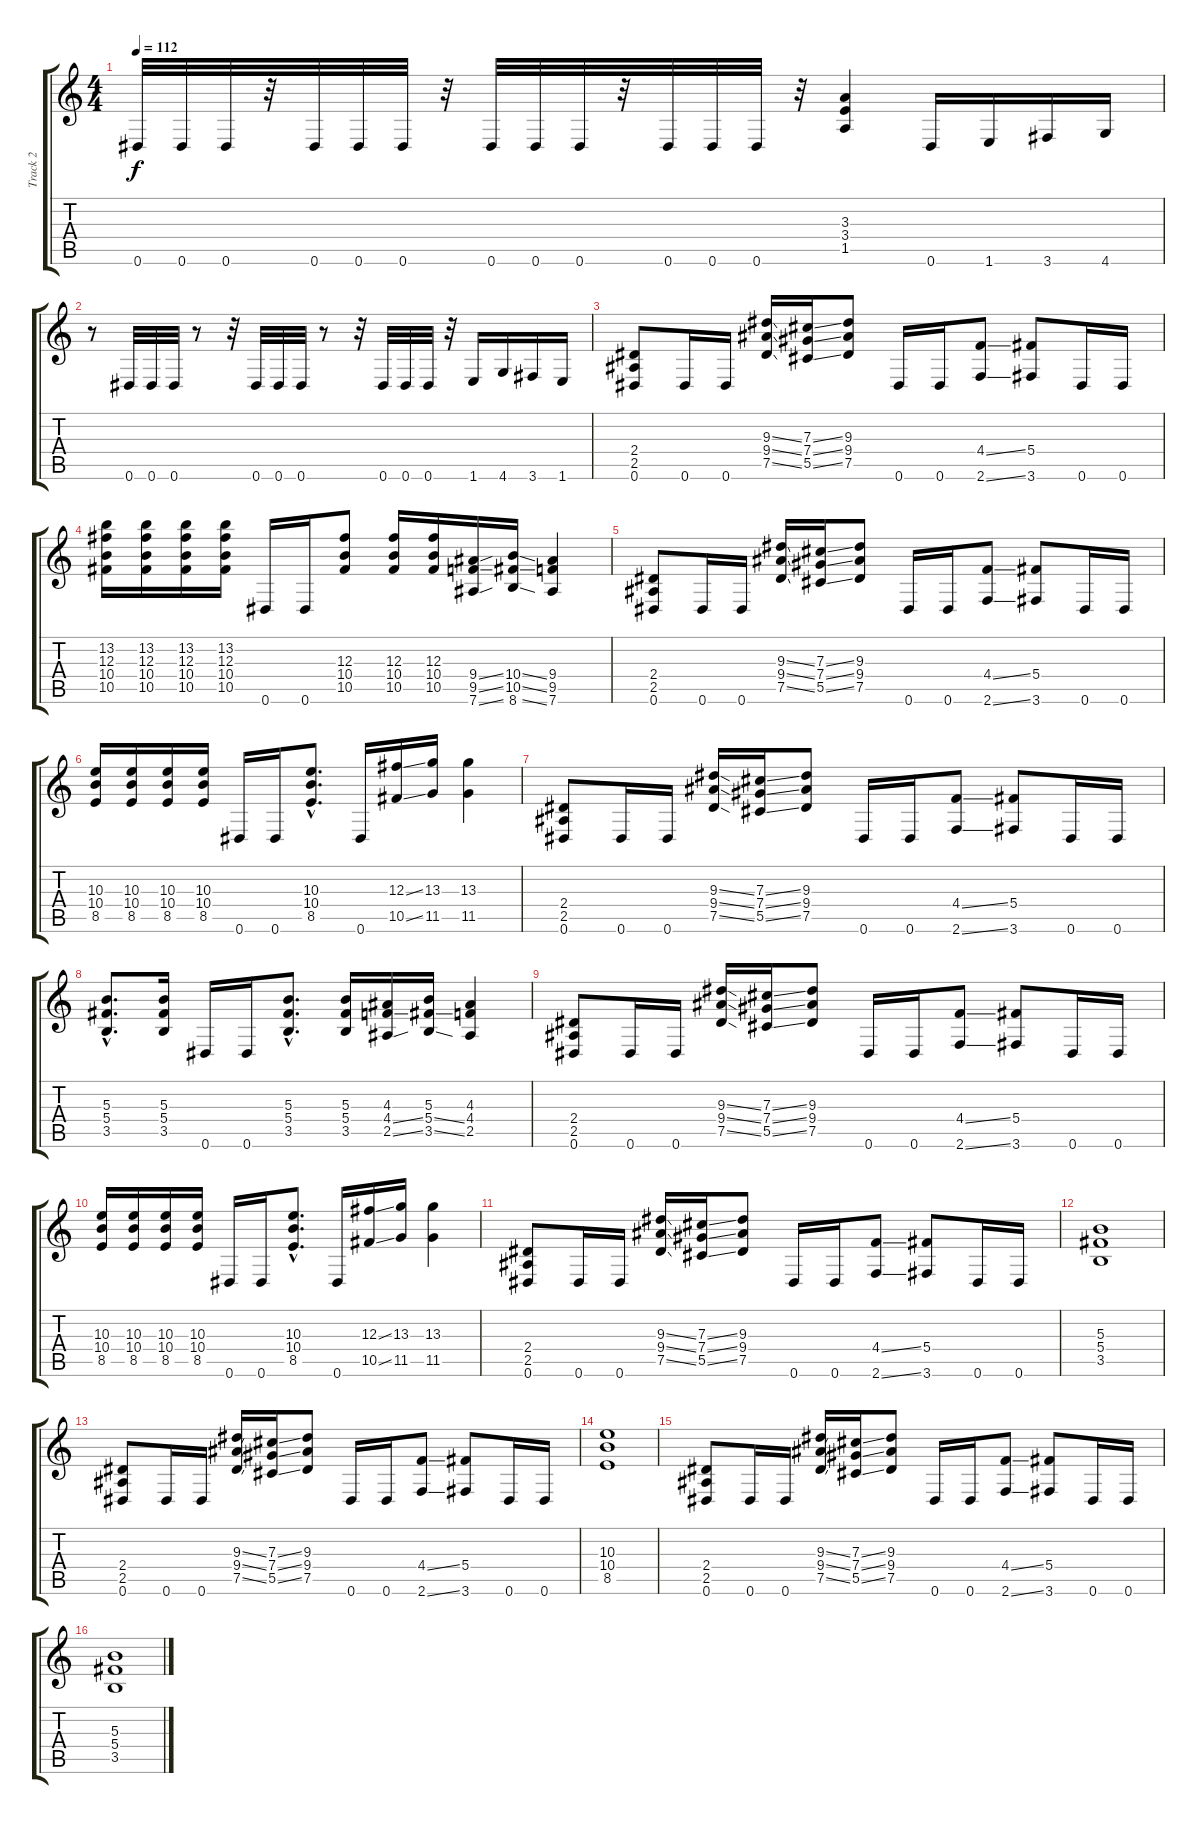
\track ("Track 2" "Track 2") {instrument overdrivenguitar}
\staff {score tabs}
\tuning (Eb4 Bb3 Gb3 Db3 Ab2 Eb2) {hide}
\ts (4 4)
\tempo 112
\clef g2
\ks c
0.6.32{dy f} 0.6.32 0.6.32 r.32 0.6.32 0.6.32 0.6.32 r.32 0.6.32 0.6.32 0.6.32 r.32 0.6.32 0.6.32 0.6.32 r.32 (3.3 3.4 1.5).4 0.6.16 1.6.16 3.6.16 4.6.16 |
r.8 0.6.32 0.6.32 0.6.32 r.8 r.32 0.6.32 0.6.32 0.6.32 r.8 r.32 0.6.32 0.6.32 0.6.32 r.32 1.6.16 4.6.16 3.6.16 1.6.16 |
(2.4 2.5 0.6).8 0.6.16 0.6.16 (9.3{ss} 9.4{ss} 7.5{ss}).16 (7.3{ss} 7.4{ss} 5.5{ss}).16 (9.3 9.4 7.5).8 0.6.16 0.6.16 (4.4{ss} 2.6{ss}).8 (5.4 3.6).8 0.6.16 0.6.16 |
(13.2 12.3 10.4 10.5).16 (13.2 12.3 10.4 10.5).16 (13.2 12.3 10.4 10.5).16 (13.2 12.3 10.4 10.5).16 0.6.16 0.6.16 (12.3 10.4 10.5).8 (12.3 10.4 10.5).16 (12.3 10.4 10.5).16 (9.4{ss} 9.5{ss} 7.6{ss}).16 (10.4{ss} 10.5{ss} 8.6{ss}).16 (9.4 9.5 7.6).4 |
(2.4 2.5 0.6).8 0.6.16 0.6.16 (9.3{ss} 9.4{ss} 7.5{ss}).16 (7.3{ss} 7.4{ss} 5.5{ss}).16 (9.3 9.4 7.5).8 0.6.16 0.6.16 (4.4{ss} 2.6{ss}).8 (5.4 3.6).8 0.6.16 0.6.16 |
(10.3 10.4 8.5).16 (10.3 10.4 8.5).16 (10.3 10.4 8.5).16 (10.3 10.4 8.5).16 0.6.16 0.6.16 (10.3{hac} 10.4{hac} 8.5{hac}).8{d} 0.6.16 (12.3{ss} 10.5{ss}).16 (13.3 11.5).16 (13.3 11.5).4 |
(2.4 2.5 0.6).8 0.6.16 0.6.16 (9.3{ss} 9.4{ss} 7.5{ss}).16 (7.3{ss} 7.4{ss} 5.5{ss}).16 (9.3 9.4 7.5).8 0.6.16 0.6.16 (4.4{ss} 2.6{ss}).8 (5.4 3.6).8 0.6.16 0.6.16 |
(5.3{hac} 5.4{hac} 3.5{hac}).8{d} (5.3 5.4 3.5).16 0.6.16 0.6.16 (5.3{hac} 5.4{hac} 3.5{hac}).8{d} (5.3 5.4 3.5).16 (4.3 4.4{ss} 2.5{ss}).16 (5.3 5.4{ss} 3.5{ss}).16 (4.3 4.4 2.5).4 |
(2.4 2.5 0.6).8 0.6.16 0.6.16 (9.3{ss} 9.4{ss} 7.5{ss}).16 (7.3{ss} 7.4{ss} 5.5{ss}).16 (9.3 9.4 7.5).8 0.6.16 0.6.16 (4.4{ss} 2.6{ss}).8 (5.4 3.6).8 0.6.16 0.6.16 |
(10.3 10.4 8.5).16 (10.3 10.4 8.5).16 (10.3 10.4 8.5).16 (10.3 10.4 8.5).16 0.6.16 0.6.16 (10.3{hac} 10.4{hac} 8.5{hac}).8{d} 0.6.16 (12.3{ss} 10.5{ss}).16 (13.3 11.5).16 (13.3 11.5).4 |
(2.4 2.5 0.6).8 0.6.16 0.6.16 (9.3{ss} 9.4{ss} 7.5{ss}).16 (7.3{ss} 7.4{ss} 5.5{ss}).16 (9.3 9.4 7.5).8 0.6.16 0.6.16 (4.4{ss} 2.6{ss}).8 (5.4 3.6).8 0.6.16 0.6.16 |
(5.3 5.4 3.5).1 |
(2.4 2.5 0.6).8 0.6.16 0.6.16 (9.3{ss} 9.4{ss} 7.5{ss}).16 (7.3{ss} 7.4{ss} 5.5{ss}).16 (9.3 9.4 7.5).8 0.6.16 0.6.16 (4.4{ss} 2.6{ss}).8 (5.4 3.6).8 0.6.16 0.6.16 |
(10.3 10.4 8.5).1 |
(2.4 2.5 0.6).8 0.6.16 0.6.16 (9.3{ss} 9.4{ss} 7.5{ss}).16 (7.3{ss} 7.4{ss} 5.5{ss}).16 (9.3 9.4 7.5).8 0.6.16 0.6.16 (4.4{ss} 2.6{ss}).8 (5.4 3.6).8 0.6.16 0.6.16 |
(5.3 5.4 3.5).1
